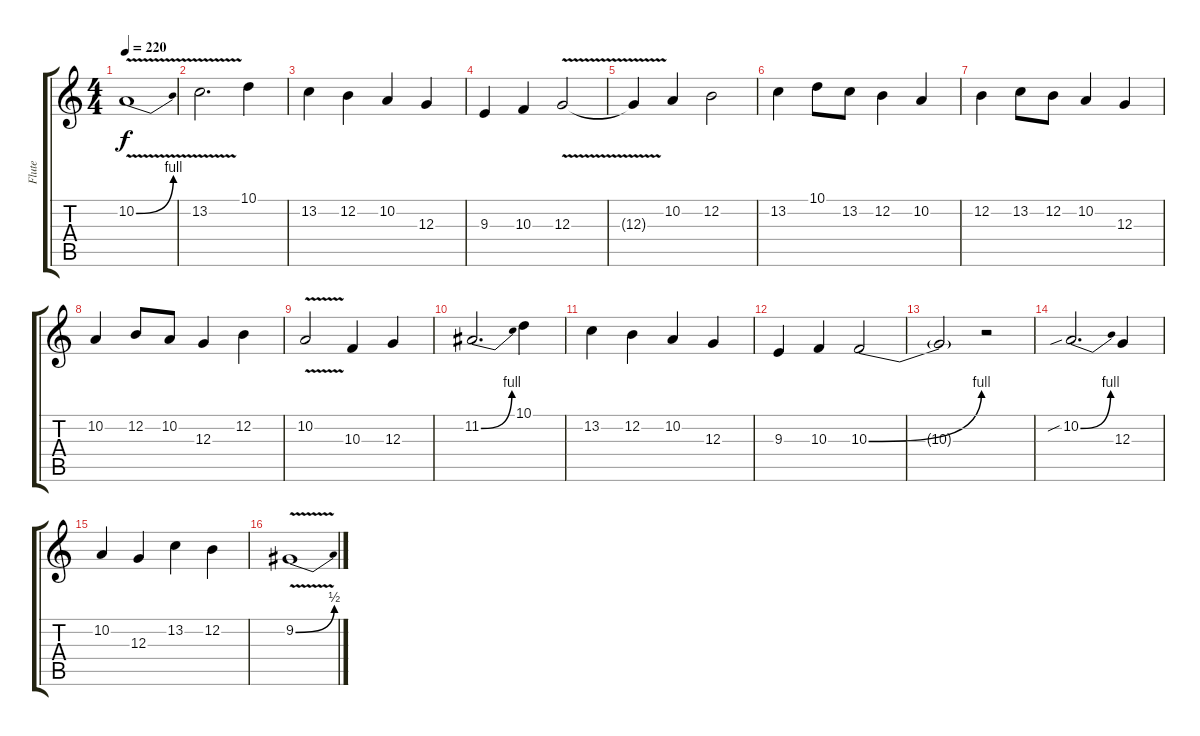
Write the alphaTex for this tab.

\track ("Flute" "Flute") {instrument flute}
\staff {score tabs}
\tuning (E4 B3 G3 D3 A2 E2) {hide}
\ts (4 4)
\tempo 220
\clef g2
\ks c
10.2{be (bend 0 0 60 4) v}.1{dy f} |
13.2{v}.2{d} 10.1.4 |
13.2.4 12.2.4 10.2.4 12.3.4 |
9.3.4 10.3.4 12.3{v}.2 |
12.3{t}.4 10.2.4 12.2.2 |
13.2.4 10.1.8 13.2.8 12.2.4 10.2.4 |
12.2.4 13.2.8 12.2.8 10.2.4 12.3.4 |
10.2.4 12.2.8 10.2.8 12.3.4 12.2.4 |
10.2{v}.2 10.3.4 12.3.4 |
11.2{be (bend 0 0 60 4)}.2{d} 10.1.4 |
13.2.4 12.2.4 10.2.4 12.3.4 |
9.3.4 10.3.4 10.3{be (bend 0 0 60 4)}.2 |
10.3{t}.2 r.2 |
10.2{be (bend 0 0 60 4) sib}.2{d} 12.3.4 |
10.2.4 12.3.4 13.2.4 12.2.4 |
9.2{be (bend 0 0 60 2) v}.1
